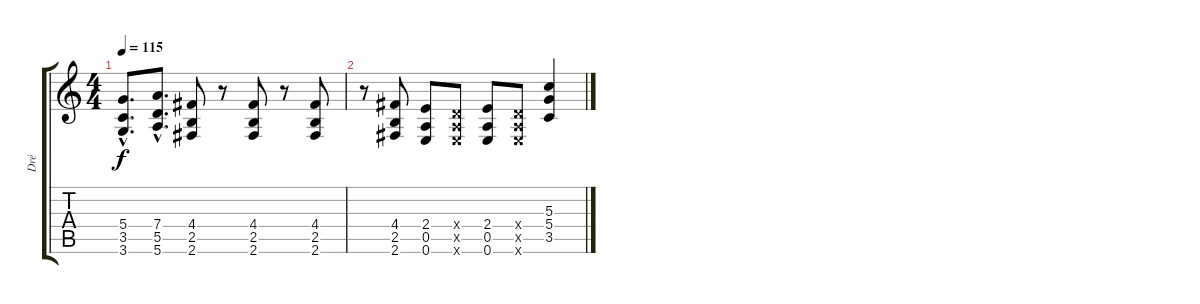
\track ("Dré" "Dré") {instrument distortionguitar}
\staff {score tabs}
\tuning (E4 B3 G3 D3 A2 E2) {hide}
\ts (4 4)
\tempo 115
\clef g2
\ks c
(5.4{hac} 3.5{hac} 3.6{hac}).8{d dy f} (7.4{hac} 5.5{hac} 5.6{hac}).8{d} (4.4 2.5 2.6).8 r.8 (4.4 2.5 2.6).8 r.8 (4.4 2.5 2.6).8 |
r.8 (4.4 2.5 2.6).8 (2.4 0.5 0.6).8 (0.4{x} 0.5{x} 0.6{x}).8 (2.4 0.5 0.6).8 (0.4{x} 0.5{x} 0.6{x}).8 (5.3 5.4 3.5).4
